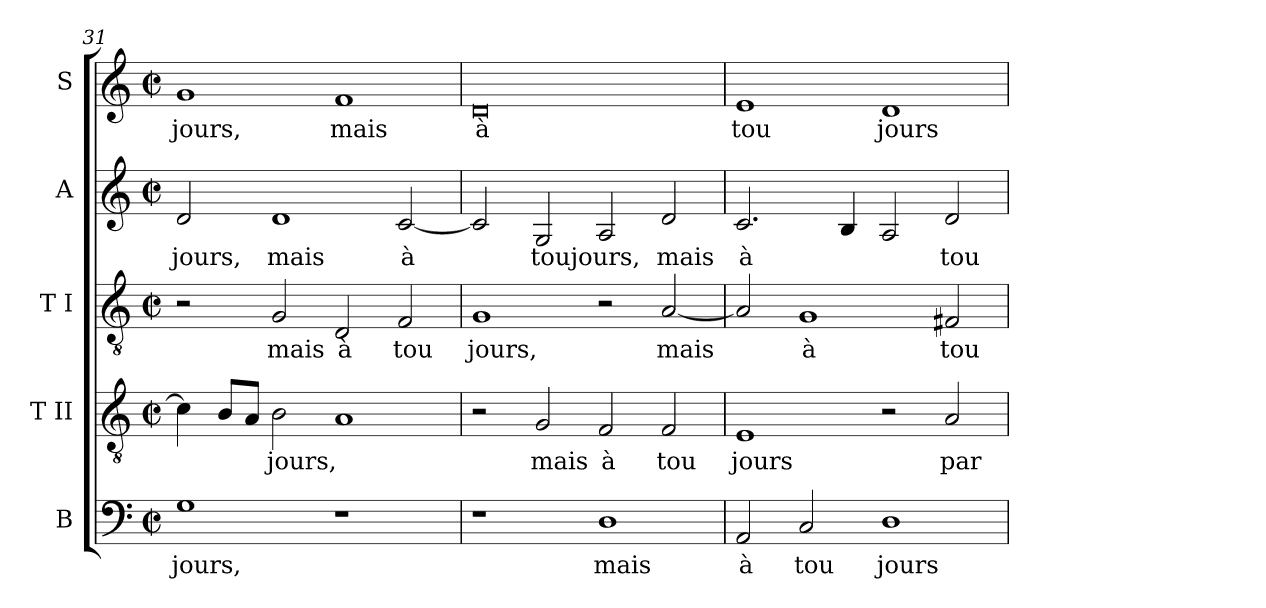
**kern	**text	**kern	**text	**kern	**text	**kern	**text	**kern	**text
*part5	*part5	*part4	*part4	*part3	*part3	*part2	*part2	*part1	*part1
*staff5	*staff5	*staff4	*staff4	*staff3	*staff3	*staff2	*staff2	*staff1	*staff1
*I"B	*	*I"T II	*	*I"T I	*	*I"A	*	*I"S	*
*clefF4	*	*clefGv2	*	*clefGv2	*	*clefG2	*	*clefG2	*
*M2/2	*	*M2/2	*	*M2/2	*	*M2/2	*	*M2/2	*
*met(c|)	*	*met(c|)	*	*met(c|)	*	*met(c|)	*	*met(c|)	*
=31	=31	=31	=31	=31	=31	=31	=31	=31	=31
!	!LO:LY:b:cj	!	!	!	!	!	!LO:LY:b:cj	!	!LO:LY:b:cj
1G	jours,	4c\]	.	2r	.	2d/	jours,	1g	jours,
.	.	8B/L	.	.	.	.	.	.	.
.	.	8A/J	.	.	.	.	.	.	.
!	!	!	!LO:LY:b	!	!LO:LY:b:cj	!	!LO:LY:b:cj	!	!
.	.	2B\	jours,	2G/	mais	1d	mais	.	.
!	!	!	!	!	!LO:LY:b:cj	!	!	!	!LO:LY:b:cj
1r	.	1A	.	2D/	à	.	.	1f	mais
!	!	!	!	!	!LO:LY:b:cj	!	!LO:LY:b:cj	!	!
.	.	.	.	2F/	tou	[<2c/	à	.	.
=32	=32	=32	=32	=32	=32	=32	=32	=32	=32
!	!	!	!	!	!LO:LY:b:cj	!	!	!	!LO:LY:b:cj
1r	.	2r	.	1G	jours,	2c/]	.	0d	à
!	!	!	!LO:LY:b:cj	!	!	!	!LO:LY:b	!	!
.	.	2G/	mais	.	.	2G/	toujours,	.	.
!	!LO:LY:b:cj	!	!LO:LY:b:cj	!	!	!	!	!	!
1D	mais	2F/	à	2r	.	2A/	.	.	.
!	!	!	!LO:LY:b:cj	!	!LO:LY:b	!	!LO:LY:b:cj	!	!
.	.	2F/	tou	[<2A/	mais	2d/	mais	.	.
=33	=33	=33	=33	=33	=33	=33	=33	=33	=33
!	!LO:LY:b:cj	!	!LO:LY:b:cj	!	!	!	!LO:LY:b:cj	!	!LO:LY:b:cj
2AA/	à	1E	jours	2A/]	.	2.c/	à	1e	tou
!	!LO:LY:b:cj	!	!	!	!LO:LY:b:cj	!	!	!	!
2C/	tou	.	.	1G	à	.	.	.	.
.	.	.	.	.	.	4B/	.	.	.
!	!LO:LY:b:cj	!	!	!	!	!	!	!	!LO:LY:b:cj
1D	jours	2r	.	.	.	2A/	.	1d	jours
!	!	!	!LO:LY:b:cj	!	!LO:LY:b:cj	!	!LO:LY:b:cj	!	!
.	.	2A/	par	2F#/	tou	2d/	tou	.	.
=	=	=	=	=	=	=	=	=	=
*-	*-	*-	*-	*-	*-	*-	*-	*-	*-
